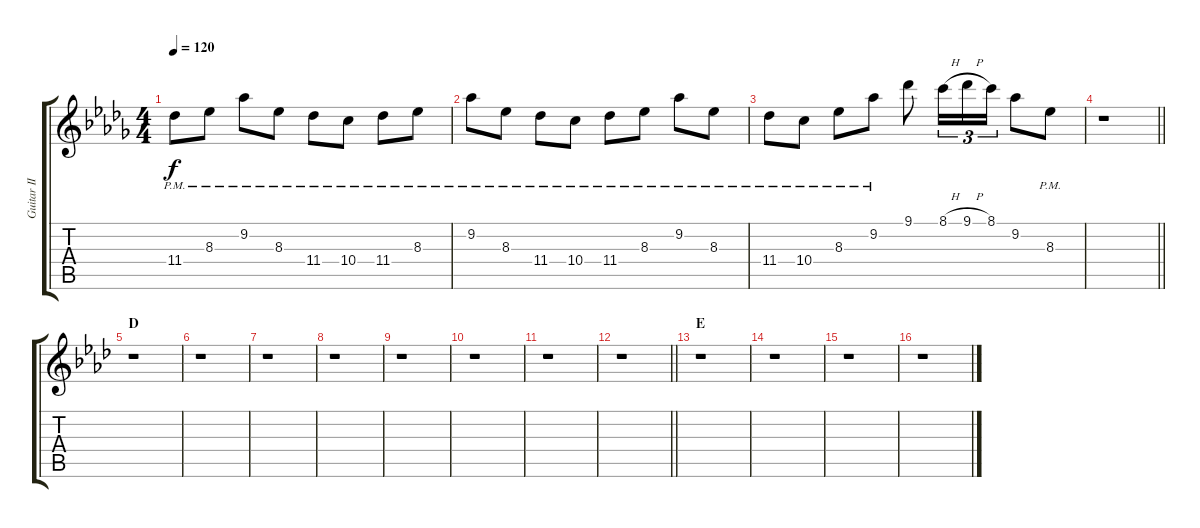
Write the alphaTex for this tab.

\track ("Guitar II" "Guitar II") {instrument overdrivenguitar}
\staff {score tabs}
\tuning (E4 B3 G3 D3 A2 E2) {hide}
\ts (4 4)
\tempo 120
\clef g2
\ks db
11.4{pm}.8{dy f} 8.3{pm}.8 9.2{pm}.8 8.3{pm}.8 11.4{pm}.8 10.4{pm}.8 11.4{pm}.8 8.3{pm}.8 |
9.2{pm}.8 8.3{pm}.8 11.4{pm}.8 10.4{pm}.8 11.4{pm}.8 8.3{pm}.8 9.2{pm}.8 8.3{pm}.8 |
11.4{pm}.8 10.4{pm}.8 8.3{pm}.8 9.2{pm}.8 9.1.8 8.1{h}.16{tu (3 2)} 9.1{h}.16{tu (3 2)} 8.1.16{tu (3 2)} 9.2.8 8.3{pm}.8 |
\barLineRight lightlight
r.1 |
\section ("" "D")
\ks ab
r.1 |
r.1 |
r.1 |
r.1 |
r.1 |
r.1 |
r.1 |
\barLineRight lightlight
r.1 |
\section ("" "E")
r.1 |
r.1 |
r.1 |
r.1
